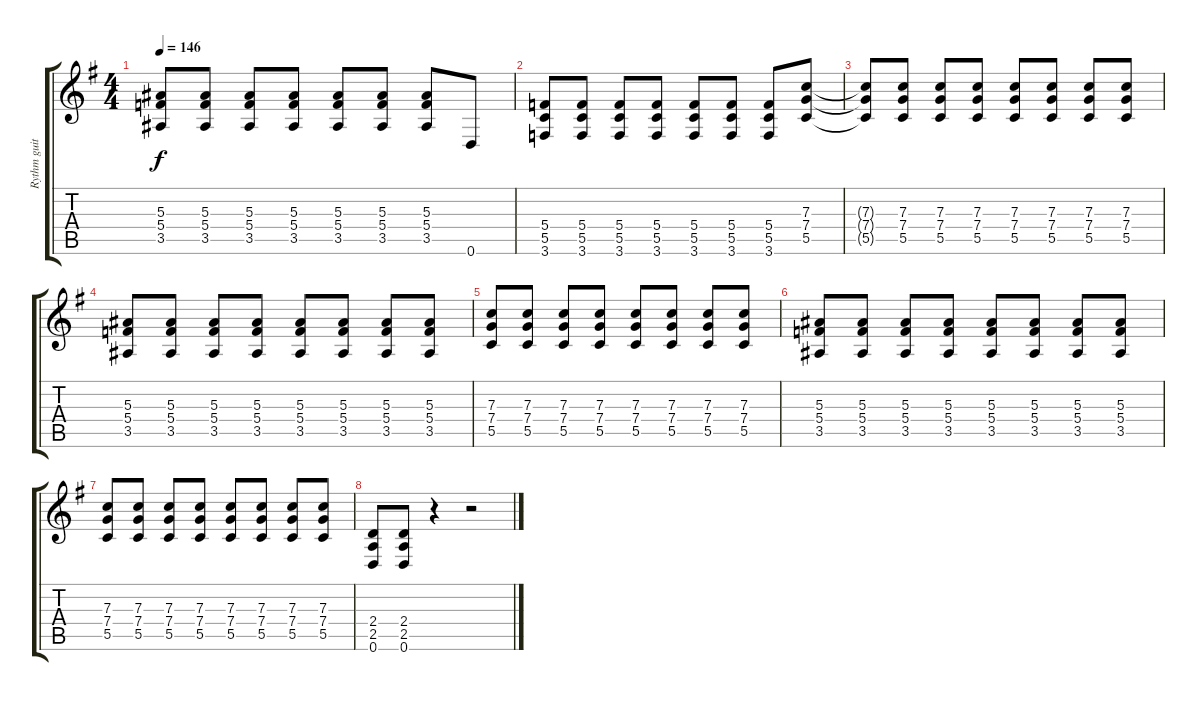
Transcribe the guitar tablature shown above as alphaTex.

\track ("Rythm guitar" "Rythm guit") {instrument overdrivenguitar}
\staff {score tabs}
\tuning (D4 A3 F3 C3 G2 D2) {hide}
\ts (4 4)
\tempo 146
\clef g2
\ks g
(5.3 5.4 3.5).8{dy f} (5.3 5.4 3.5).8 (5.3 5.4 3.5).8 (5.3 5.4 3.5).8 (5.3 5.4 3.5).8 (5.3 5.4 3.5).8 (5.3 5.4 3.5).8 0.6.8 |
(5.4 5.5 3.6).8 (5.4 5.5 3.6).8 (5.4 5.5 3.6).8 (5.4 5.5 3.6).8 (5.4 5.5 3.6).8 (5.4 5.5 3.6).8 (5.4 5.5 3.6).8 (7.3 7.4 5.5).8 |
(7.3{t} 7.4{t} 5.5{t}).8 (7.3 7.4 5.5).8 (7.3 7.4 5.5).8 (7.3 7.4 5.5).8 (7.3 7.4 5.5).8 (7.3 7.4 5.5).8 (7.3 7.4 5.5).8 (7.3 7.4 5.5).8 |
(5.3 5.4 3.5).8 (5.3 5.4 3.5).8 (5.3 5.4 3.5).8 (5.3 5.4 3.5).8 (5.3 5.4 3.5).8 (5.3 5.4 3.5).8 (5.3 5.4 3.5).8 (5.3 5.4 3.5).8 |
(7.3 7.4 5.5).8 (7.3 7.4 5.5).8 (7.3 7.4 5.5).8 (7.3 7.4 5.5).8 (7.3 7.4 5.5).8 (7.3 7.4 5.5).8 (7.3 7.4 5.5).8 (7.3 7.4 5.5).8 |
(5.3 5.4 3.5).8 (5.3 5.4 3.5).8 (5.3 5.4 3.5).8 (5.3 5.4 3.5).8 (5.3 5.4 3.5).8 (5.3 5.4 3.5).8 (5.3 5.4 3.5).8 (5.3 5.4 3.5).8 |
(7.3 7.4 5.5).8 (7.3 7.4 5.5).8 (7.3 7.4 5.5).8 (7.3 7.4 5.5).8 (7.3 7.4 5.5).8 (7.3 7.4 5.5).8 (7.3 7.4 5.5).8 (7.3 7.4 5.5).8 |
(2.4 2.5 0.6).8 (2.4 2.5 0.6).8 r.4 r.2
